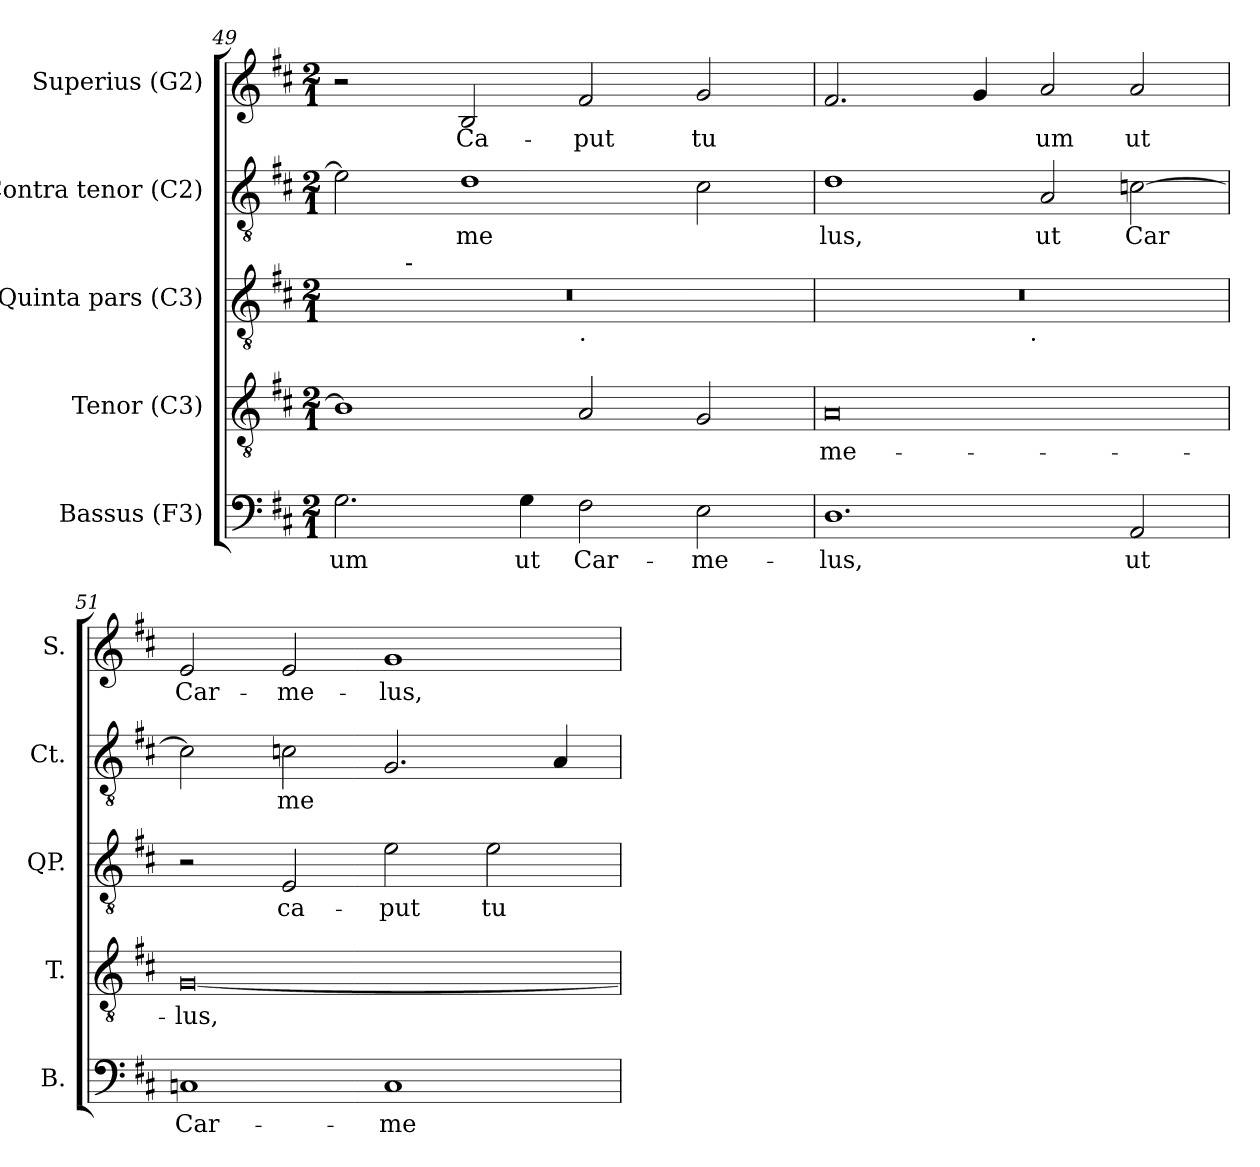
**kern	**text	**kern	**text	**kern	**text	**kern	**text	**kern	**text
*part5	*part5	*part4	*part4	*part3	*part3	*part2	*part2	*part1	*part1
*staff5	*staff5	*staff4	*staff4	*staff3	*staff3	*staff2	*staff2	*staff1	*staff1
*I"Bassus (F3)	*	*I"Tenor (C3)	*	*I"Quinta pars (C3)	*	*I"Contra tenor (C2)	*	*I"Superius (G2)	*
*I'B.	*	*I'T.	*	*I'QP.	*	*I'Ct.	*	*I'S.	*
!!LO:PB:g=z
*clefF4	*	*clefGv2	*	*clefGv2	*	*clefGv2	*	*clefG2	*
*k[f#c#]	*	*k[f#c#]	*	*k[f#c#]	*	*k[f#c#]	*	*k[f#c#]	*
*D:	*	*D:	*	*D:	*	*D:	*	*D:	*
*M2/1	*	*M2/1	*	*M2/1	*	*M2/1	*	*M2/1	*
=49	=49	=49	=49	=49	=49	=49	=49	=49	=49
!	!LO:LY:b:rj	!	!LO:LY:b	!	!	!	!LO:LY:b:cj	!	!
*	*	*	*	*^	*	*	*	*	*
*	*	*	*	*	*^	*	*	*	*	*
2.G\	-um	1B]	--	0r	4ryy	1ryy	.	2e\]	--	2r	.
.	.	.	.	.	64ryy	.	.	.	.	.	.
!	!	!	!	!	!LO:TX:a:t=-	!	!	!	!	!	!
.	.	.	.	.	1ryy	.	.	.	.	.	.
!	!	!	!	!	!	!	!	!	!LO:LY:b:cj	!	!LO:LY:b:cj
.	.	.	.	.	.	.	.	1d	-me-	2B/	-Ca-
!	!LO:LY:b:rj	!	!	!	!	!	!	!	!	!	!
4G\	ut	.	.	.	.	.	.	.	.	.	.
!	!	!	!	!	!	!LO:TX:b:t=.	!	!	!	!	!
!	!LO:LY:b:rj	!	!LO:LY:b	!	!	!	!	!	!	!	!LO:LY:b:cj
2F#\	Car-	2A/	--	.	.	1ryy	.	.	.	2f#/	-put
.	.	.	.	.	2ryy	.	.	.	.	.	.
!	!LO:LY:b:rj	!	!LO:LY:b	!	!	!	!	!	!LO:LY:b:cj	!	!LO:LY:b:cj
2E\	-me-	2G/	--	.	.	.	.	2c#\	--	2g/	tu-
.	.	.	.	.	8...ryy	.	.	.	.	.	.
=50	=50	=50	=50	=50	=50	=50	=50	=50	=50	=50	=50
!	!LO:LY:b:rj	!	!LO:LY:b	!	!	!	!	!	!LO:LY:b:cj	!	!LO:LY:b:cj
*	*	*	*	*	*v	*v	*	*	*	*	*
1.D	-lus,	0A	-me-	0r	2ryy	.	1d	-lus,	2.f#/	--
.	.	.	.	.	4ryy	.	.	.	.	.
!	!	!	!	!	!	!	!	!	!	!LO:LY:b:cj
.	.	.	.	.	8...ryy	.	.	.	4g/	--
!	!	!	!	!	!LO:TX:b:t=.	!	!	!	!	!
.	.	.	.	.	1ryy	.	.	.	.	.
!	!	!	!	!	!	!	!	!LO:LY:b:cj	!	!LO:LY:b:cj
.	.	.	.	.	.	.	2A/	ut	2a/	-um
!	!LO:LY:b:rj	!	!	!	!	!	!	!LO:LY:b:cj	!	!LO:LY:b:cj
2AA/	ut	.	.	.	.	.	[>2cn\	Car-	2a/	ut
.	.	.	.	.	64ryy	.	.	.	.	.
=51	=51	=51	=51	=51	=51	=51	=51	=51	=51	=51
!	!LO:LY:b:rj	!	!LO:LY:b	!	!	!	!	!LO:LY:b:cj	!	!LO:LY:b:cj
*	*	*	*	*v	*v	*	*	*	*	*
1Cn	Car-	[<0G	-lus,	2r	.	2c\]	--	2e/	Car-
!	!	!	!	!	!LO:LY:b	!	!LO:LY:b:cj	!	!LO:LY:b:cj
.	.	.	.	2E/	ca-	2cn\	-me-	2e/	-me-
!	!LO:LY:b:rj	!	!	!	!LO:LY:b	!	!LO:LY:b:cj	!	!LO:LY:b:cj
1C	-me-	.	.	2e\	-put	2.G/	--	1g	-lus,
!	!	!	!	!	!LO:LY:b	!	!	!	!
.	.	.	.	2e\	tu-	.	.	.	.
!	!	!	!	!	!	!	!LO:LY:b:cj	!	!
.	.	.	.	.	.	4A/	--	.	.
=	=	=	=	=	=	=	=	=	=
*-	*-	*-	*-	*-	*-	*-	*-	*-	*-
